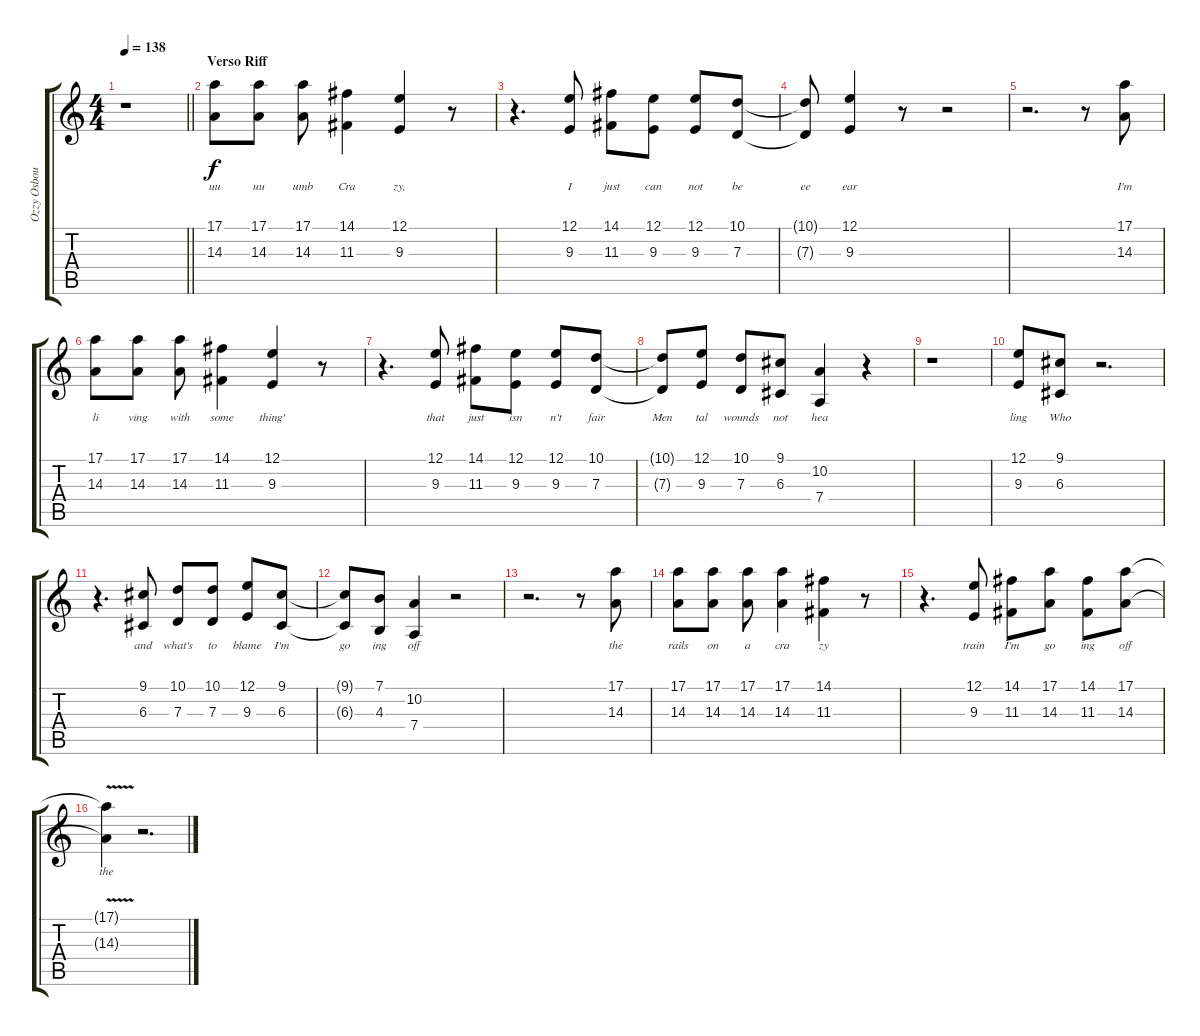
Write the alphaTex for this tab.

\track ("Ozzy Osbourne" "Ozzy Osbou") {instrument lead2sawtooth}
\staff {score tabs}
\tuning (E4 B3 G3 D3 A2 E2) {hide}
\ts (4 4)
\tempo 138
\clef g2
\barLineRight lightlight
\ks c
r.1{dy f} |
\section ("" "Verso Riff")
(17.1 14.3).8{lyrics (0 "uu") lyrics (1 "") lyrics (2 "") lyrics (3 "") lyrics (4 "") volume 13} (17.1 14.3).8{lyrics (0 "uu") lyrics (1 "") lyrics (2 "") lyrics (3 "") lyrics (4 "")} (17.1 14.3).8{lyrics (0 "umb") lyrics (1 "") lyrics (2 "") lyrics (3 "") lyrics (4 "")} (14.1 11.3).4{lyrics (0 "Cra") lyrics (1 "") lyrics (2 "") lyrics (3 "") lyrics (4 "")} (12.1 9.3).4{lyrics (0 "zy,") lyrics (1 "") lyrics (2 "") lyrics (3 "") lyrics (4 "")} r.8 |
r.4{d} (12.1 9.3).8{lyrics (0 "I") lyrics (1 "") lyrics (2 "") lyrics (3 "") lyrics (4 "")} (14.1 11.3).8{lyrics (0 "just") lyrics (1 "") lyrics (2 "") lyrics (3 "") lyrics (4 "")} (12.1 9.3).8{lyrics (0 "can") lyrics (1 "") lyrics (2 "") lyrics (3 "") lyrics (4 "")} (12.1 9.3).8{lyrics (0 "not") lyrics (1 "") lyrics (2 "") lyrics (3 "") lyrics (4 "")} (10.1 7.3).8{lyrics (0 "be") lyrics (1 "") lyrics (2 "") lyrics (3 "") lyrics (4 "")} |
(10.1{t} 7.3{t}).8{lyrics (0 "ee") lyrics (1 "") lyrics (2 "") lyrics (3 "") lyrics (4 "")} (12.1 9.3).4{lyrics (0 "ear") lyrics (1 "") lyrics (2 "") lyrics (3 "") lyrics (4 "")} r.8 r.2 |
r.2{d} r.8 (17.1 14.3).8{lyrics (0 "I'm") lyrics (1 "") lyrics (2 "") lyrics (3 "") lyrics (4 "")} |
(17.1 14.3).8{lyrics (0 "li") lyrics (1 "") lyrics (2 "") lyrics (3 "") lyrics (4 "")} (17.1 14.3).8{lyrics (0 "ving") lyrics (1 "") lyrics (2 "") lyrics (3 "") lyrics (4 "")} (17.1 14.3).8{lyrics (0 "with") lyrics (1 "") lyrics (2 "") lyrics (3 "") lyrics (4 "")} (14.1 11.3).4{lyrics (0 "some") lyrics (1 "") lyrics (2 "") lyrics (3 "") lyrics (4 "")} (12.1 9.3).4{lyrics (0 "thing'") lyrics (1 "") lyrics (2 "") lyrics (3 "") lyrics (4 "")} r.8 |
r.4{d} (12.1 9.3).8{lyrics (0 "that") lyrics (1 "") lyrics (2 "") lyrics (3 "") lyrics (4 "")} (14.1 11.3).8{lyrics (0 "just") lyrics (1 "") lyrics (2 "") lyrics (3 "") lyrics (4 "")} (12.1 9.3).8{lyrics (0 "isn") lyrics (1 "") lyrics (2 "") lyrics (3 "") lyrics (4 "")} (12.1 9.3).8{lyrics (0 "n't") lyrics (1 "") lyrics (2 "") lyrics (3 "") lyrics (4 "")} (10.1 7.3).8{lyrics (0 "fair") lyrics (1 "") lyrics (2 "") lyrics (3 "") lyrics (4 "")} |
(10.1{t} 7.3{t}).8{lyrics (0 "Men") lyrics (1 "") lyrics (2 "") lyrics (3 "") lyrics (4 "")} (12.1 9.3).8{lyrics (0 "tal") lyrics (1 "") lyrics (2 "") lyrics (3 "") lyrics (4 "")} (10.1 7.3).8{lyrics (0 "wounds") lyrics (1 "") lyrics (2 "") lyrics (3 "") lyrics (4 "")} (9.1 6.3).8{lyrics (0 "not") lyrics (1 "") lyrics (2 "") lyrics (3 "") lyrics (4 "")} (10.2 7.4).4{lyrics (0 "hea") lyrics (1 "") lyrics (2 "") lyrics (3 "") lyrics (4 "")} r.4 |
r.1 |
(12.1 9.3).8{lyrics (0 "ling") lyrics (1 "") lyrics (2 "") lyrics (3 "") lyrics (4 "")} (9.1 6.3).8{lyrics (0 "Who") lyrics (1 "") lyrics (2 "") lyrics (3 "") lyrics (4 "")} r.2{d} |
r.4{d} (9.1 6.3).8{lyrics (0 "and") lyrics (1 "") lyrics (2 "") lyrics (3 "") lyrics (4 "")} (10.1 7.3).8{lyrics (0 "what's") lyrics (1 "") lyrics (2 "") lyrics (3 "") lyrics (4 "")} (10.1 7.3).8{lyrics (0 "to") lyrics (1 "") lyrics (2 "") lyrics (3 "") lyrics (4 "")} (12.1 9.3).8{lyrics (0 "blame") lyrics (1 "") lyrics (2 "") lyrics (3 "") lyrics (4 "")} (9.1 6.3).8{lyrics (0 "I'm") lyrics (1 "") lyrics (2 "") lyrics (3 "") lyrics (4 "")} |
(9.1{t} 6.3{t}).8{lyrics (0 "go") lyrics (1 "") lyrics (2 "") lyrics (3 "") lyrics (4 "")} (7.1 4.3).8{lyrics (0 "ing") lyrics (1 "") lyrics (2 "") lyrics (3 "") lyrics (4 "")} (10.2 7.4).4{lyrics (0 "off") lyrics (1 "") lyrics (2 "") lyrics (3 "") lyrics (4 "")} r.2 |
r.2{d} r.8 (17.1 14.3).8{lyrics (0 "the") lyrics (1 "") lyrics (2 "") lyrics (3 "") lyrics (4 "")} |
(17.1 14.3).8{lyrics (0 "rails") lyrics (1 "") lyrics (2 "") lyrics (3 "") lyrics (4 "")} (17.1 14.3).8{lyrics (0 "on") lyrics (1 "") lyrics (2 "") lyrics (3 "") lyrics (4 "")} (17.1 14.3).8{lyrics (0 "a") lyrics (1 "") lyrics (2 "") lyrics (3 "") lyrics (4 "")} (17.1 14.3).4{lyrics (0 "cra") lyrics (1 "") lyrics (2 "") lyrics (3 "") lyrics (4 "")} (14.1 11.3).4{lyrics (0 "zy") lyrics (1 "") lyrics (2 "") lyrics (3 "") lyrics (4 "")} r.8 |
r.4{d} (12.1 9.3).8{lyrics (0 "train") lyrics (1 "") lyrics (2 "") lyrics (3 "") lyrics (4 "")} (14.1 11.3).8{lyrics (0 "I'm") lyrics (1 "") lyrics (2 "") lyrics (3 "") lyrics (4 "")} (17.1 14.3).8{lyrics (0 "go") lyrics (1 "") lyrics (2 "") lyrics (3 "") lyrics (4 "")} (14.1 11.3).8{lyrics (0 "ing") lyrics (1 "") lyrics (2 "") lyrics (3 "") lyrics (4 "")} (17.1 14.3).8{lyrics (0 "off") lyrics (1 "") lyrics (2 "") lyrics (3 "") lyrics (4 "")} |
(17.1{v t} 14.3{v t}).4{lyrics (0 "the") lyrics (1 "") lyrics (2 "") lyrics (3 "") lyrics (4 "")} r.2{d}
